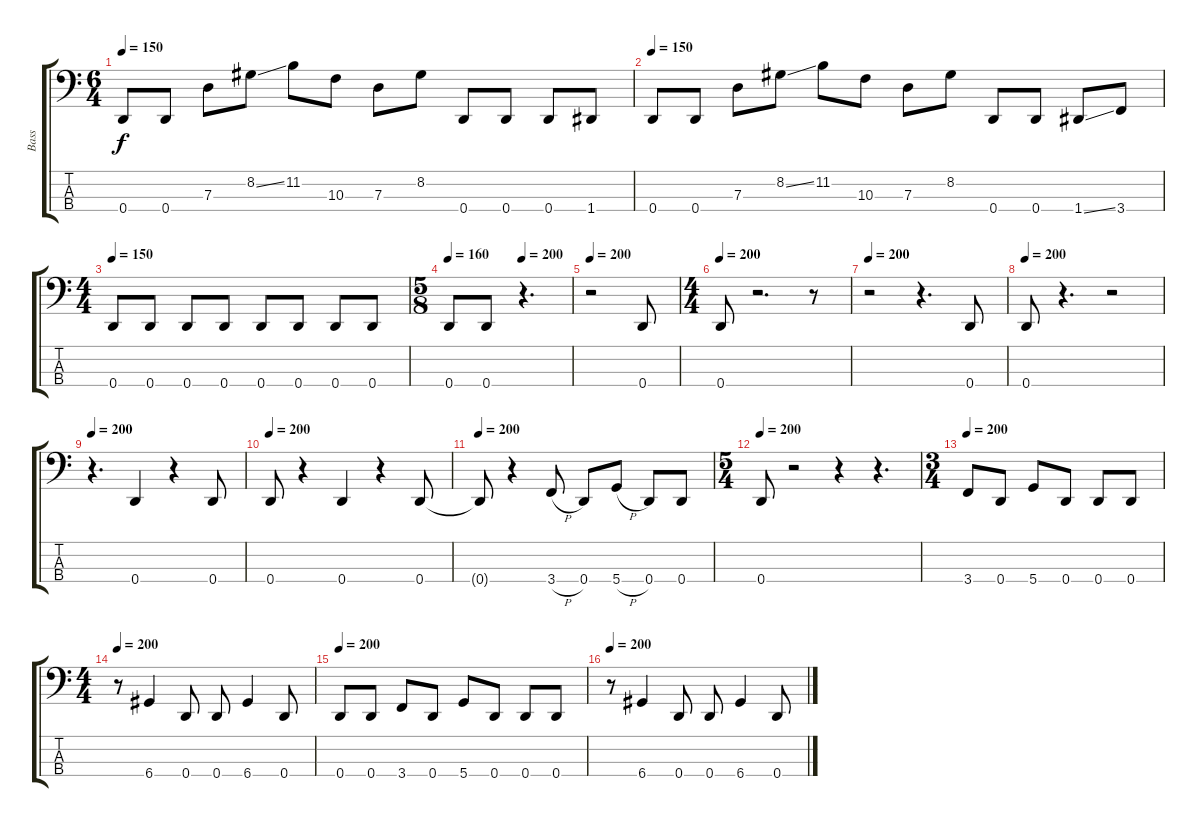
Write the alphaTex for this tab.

\track ("Bass" "Bass") {instrument electricbassfinger}
\staff {score tabs}
\tuning (F2 C2 G1 D1) {hide}
\ts (6 4)
\tempo 150
\clef f4
\ks c
0.4.8{dy f} 0.4.8 7.3.8 8.2{ss}.8 11.2.8 10.3.8 7.3.8 8.2.8 0.4.8 0.4.8 0.4.8 1.4.8 |
\tempo 150
0.4.8 0.4.8 7.3.8 8.2{ss}.8 11.2.8 10.3.8 7.3.8 8.2.8 0.4.8 0.4.8 1.4{ss}.8 3.4.8 |
\ts (4 4)
\tempo 150
0.4.8 0.4.8 0.4.8 0.4.8 0.4.8 0.4.8 0.4.8 0.4.8 |
\ts (5 8)
\tempo 160
\tempo (200 0.6)
0.4.8 0.4.8 r.4{d} |
\tempo 200
r.2 0.4.8 |
\ts (4 4)
\tempo 200
0.4.8 r.2{d} r.8 |
\tempo 200
r.2 r.4{d} 0.4.8 |
\tempo 200
0.4.8 r.4{d} r.2 |
\tempo 200
r.4{d} 0.4.4 r.4 0.4.8 |
\tempo 200
0.4.8 r.4 0.4.4 r.4 0.4.8 |
\tempo 200
0.4{t}.8 r.4 3.4{h}.8 0.4.8 5.4{h}.8 0.4.8 0.4.8 |
\ts (5 4)
\tempo 200
0.4.8 r.2 r.4 r.4{d} |
\ts (3 4)
\tempo 200
3.4.8 0.4.8 5.4.8 0.4.8 0.4.8 0.4.8 |
\ts (4 4)
\tempo 200
r.8 6.4.4 0.4.8 0.4.8 6.4.4 0.4.8 |
\tempo 200
0.4.8 0.4.8 3.4.8 0.4.8 5.4.8 0.4.8 0.4.8 0.4.8 |
\tempo 200
r.8 6.4.4 0.4.8 0.4.8 6.4.4 0.4.8
